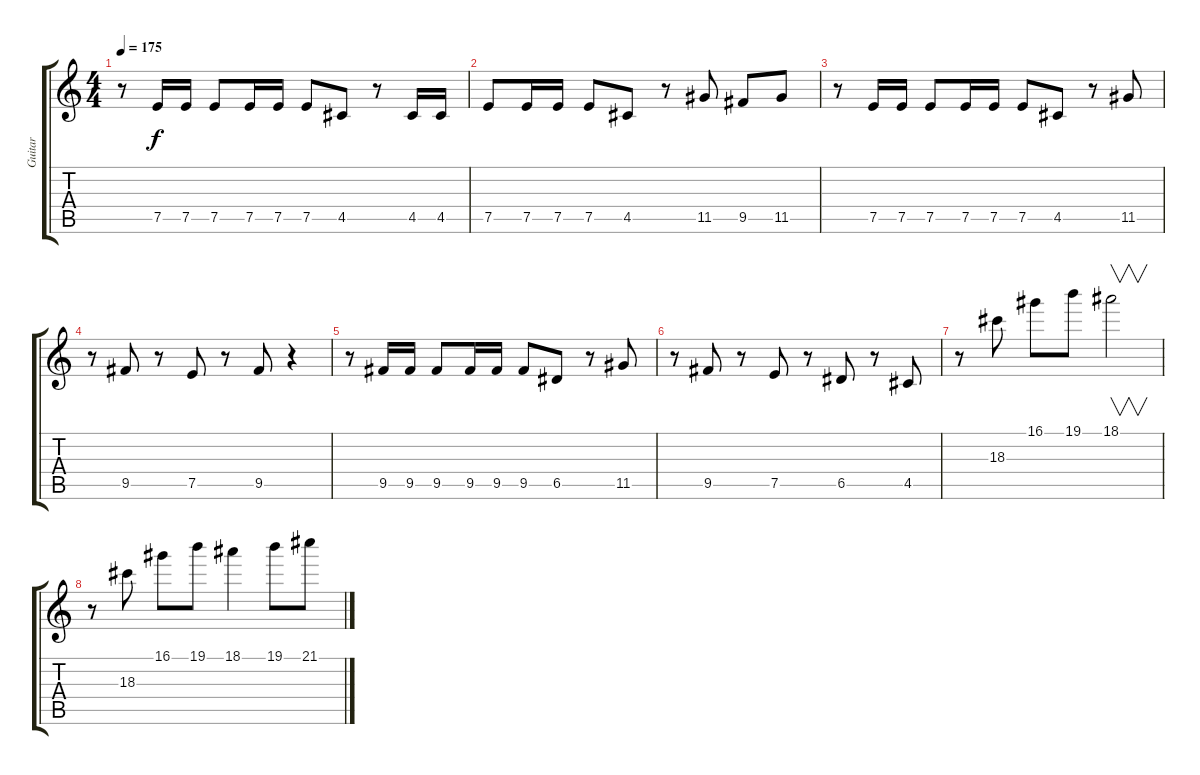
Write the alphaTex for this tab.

\track ("Guitar" "Guitar") {instrument overdrivenguitar}
\staff {score tabs}
\tuning (E4 B3 G3 D3 A2 E2) {hide}
\ts (4 4)
\tempo 175
\clef g2
\ks c
r.8{dy f} 7.5.16 7.5.16 7.5.8 7.5.16 7.5.16 7.5.8 4.5.8 r.8 4.5.16 4.5.16 |
7.5.8 7.5.16 7.5.16 7.5.8 4.5.8 r.8 11.5.8 9.5.8 11.5.8 |
r.8 7.5.16 7.5.16 7.5.8 7.5.16 7.5.16 7.5.8 4.5.8 r.8 11.5.8 |
r.8 9.5.8 r.8 7.5.8 r.8 9.5.8 r.4 |
r.8 9.5.16 9.5.16 9.5.8 9.5.16 9.5.16 9.5.8 6.5.8 r.8 11.5.8 |
r.8 9.5.8 r.8 7.5.8 r.8 6.5.8 r.8 4.5.8 |
r.8 18.3.8 16.1.8 19.1.8 18.1.2{v} |
r.8 18.3.8 16.1.8 19.1.8 18.1.4 19.1.8 21.1.8
